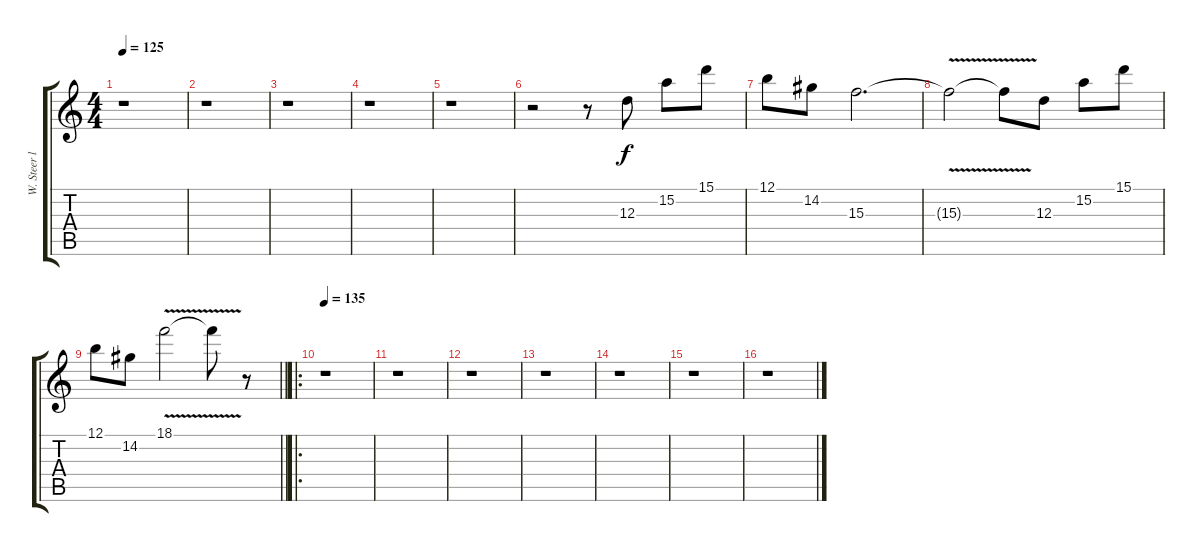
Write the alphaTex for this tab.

\track ("W. Steer lead" "W. Steer l") {instrument distortionguitar}
\staff {score tabs}
\tuning (B3 Gb3 D3 A2 E2 B1) {hide}
\ts (4 4)
\tempo 125
\clef g2
\ks c
r.1{dy f instrument distortionguitar} |
r.1 |
r.1 |
r.1 |
r.1 |
r.2 r.8 12.3.8 15.2.8 15.1.8 |
12.1.8 14.2.8 15.3.2{d} |
15.3{v t}.2 15.3{t}.8 12.3.8 15.2.8 15.1.8 |
\barLineRight lightlight
12.1.8 14.2.8 18.1{v}.2 18.1{t}.8 r.8 |
\ro
\tempo 135
r.1 |
r.1 |
r.1 |
r.1 |
r.1 |
r.1 |
r.1
